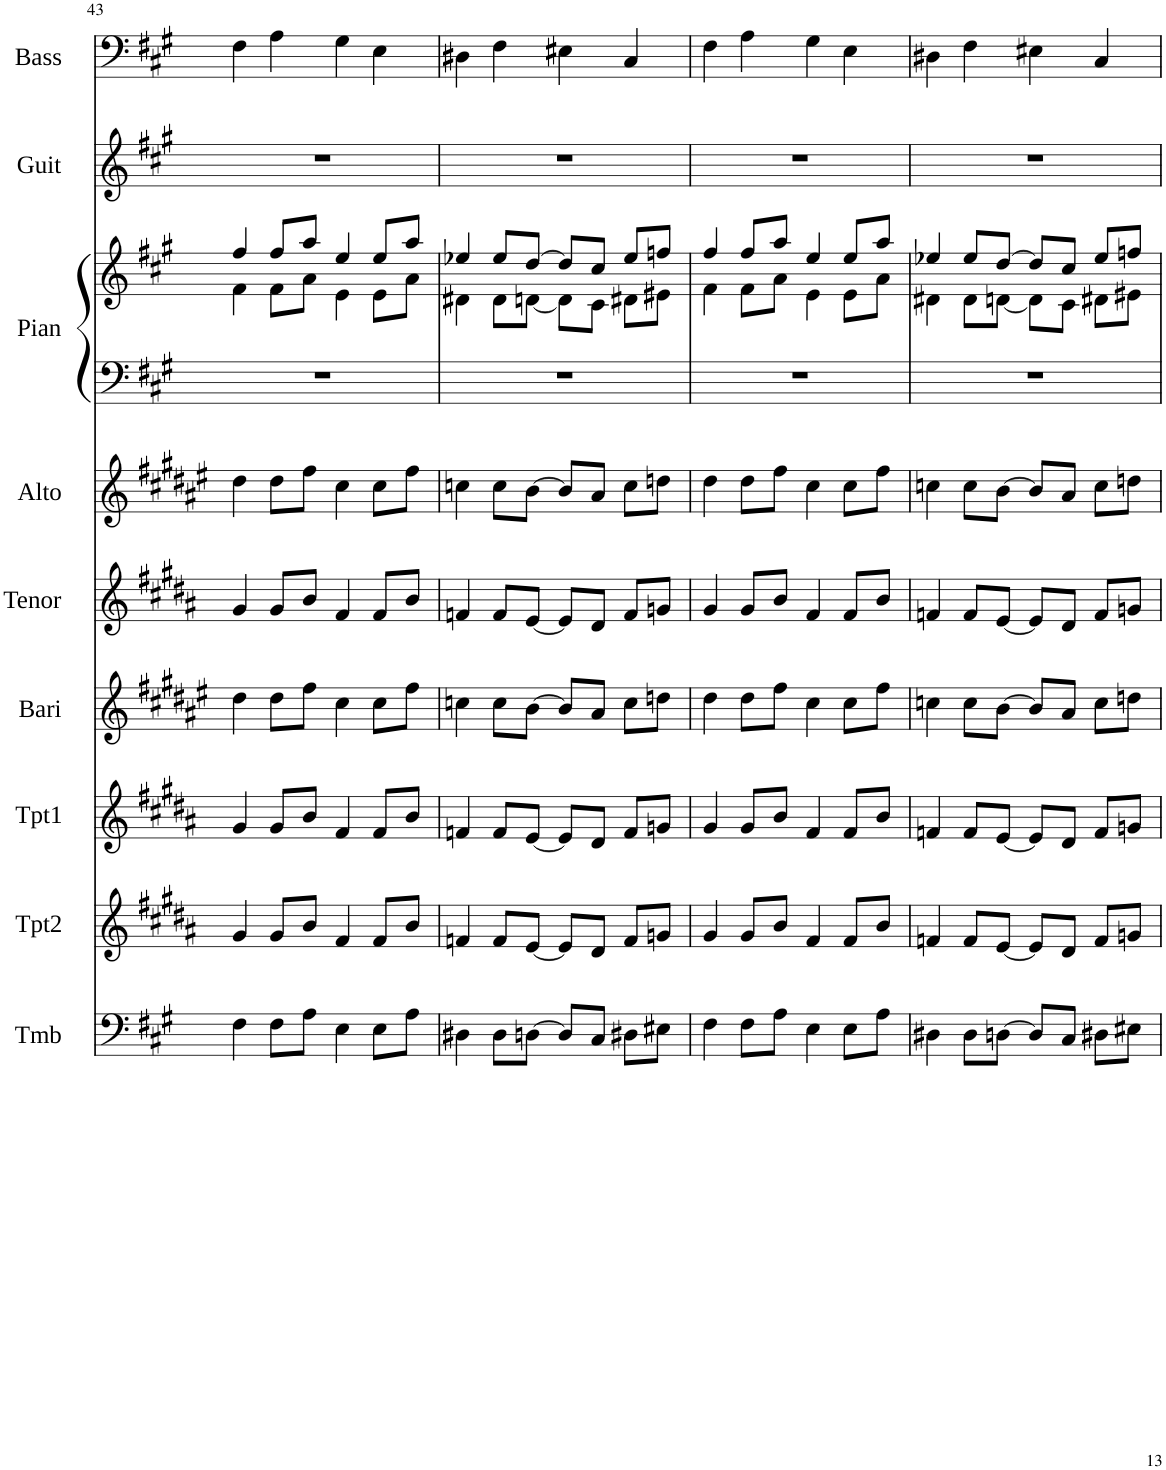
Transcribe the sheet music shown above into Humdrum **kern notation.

**kern	**kern	**kern	**kern	**kern	**kern	**kern	**kern	**kern	**kern
*part9	*part8	*part7	*part6	*part5	*part4	*part3	*part3	*part2	*part1
*staff10	*staff9	*staff8	*staff7	*staff6	*staff5	*staff4	*staff3	*staff2	*staff1
*I"Trombone	*I"Trumpet 2	*I"Trumpet 1	*I"Baritone Sax	*I"Tenor Sax	*I"Alto Sax	*I"Piano	*	*I"Guitar	*I"Bass
*I'Tmb	*I'Tpt2	*I'Tpt1	*I'Bari	*I'Tenor	*I'Alto	*I'Pian	*	*I'Guit	*I'Bass
!!LO:PB:g=z
*clefF4	*clefG2	*clefG2	*clefG2	*clefG2	*clefG2	*clefF4	*clefG2	*clefG2	*clefF4
*	*Trd8c14	*Trd8c14	*Trd-2c-3	*Trd1c2	*Trd5c9	*	*	*	*
*k[f#c#g#]	*k[f#c#g#d#a#]	*k[f#c#g#d#a#]	*k[f#c#g#d#a#e#]	*k[f#c#g#d#a#]	*k[f#c#g#d#a#e#]	*k[f#c#g#]	*k[f#c#g#]	*k[f#c#g#]	*k[f#c#g#]
*M4/4	*M4/4	*M4/4	*M4/4	*M4/4	*M4/4	*M4/4	*M4/4	*M4/4	*M4/4
=43	=43	=43	=43	=43	=43	=43	=43	=43	=43
*	*	*	*	*	*	*	*^	*	*
4F#\	4g#/	4g#/	4dd#\	4g#/	4dd#\	1r	4ff#/	4f#\	1r	4F#\
8F#\L	8g#/L	8g#/L	8dd#\L	8g#/L	8dd#\L	.	8ff#/L	8f#\L	.	4A\
8A\J	8b/J	8b/J	8ff#\J	8b/J	8ff#\J	.	8aa/J	8a\J	.	.
4E\	4f#/	4f#/	4cc#\	4f#/	4cc#\	.	4ee/	4e\	.	4G#\
8E\L	8f#/L	8f#/L	8cc#\L	8f#/L	8cc#\L	.	8ee/L	8e\L	.	4E\
8A\J	8b/J	8b/J	8ff#\J	8b/J	8ff#\J	.	8aa/J	8a\J	.	.
=44	=44	=44	=44	=44	=44	=44	=44	=44	=44	=44
4D#X\	4fn/	4fn/	4ccn\	4fn/	4ccn\	1r	4ee-X/	4d#X\	1r	4D#X\
8D#\L	8f/L	8f/L	8cc\L	8f/L	8cc\L	.	8ee-/L	8d#\L	.	4F#\
[8Dn\J	[8e/J	[8e/J	[8b\J	[8e/J	[8b\J	.	[8dd/J	[8dn\J	.	.
8D/L]	8e/L]	8e/L]	8b/L]	8e/L]	8b/L]	.	8dd/L]	8d\L]	.	4E#X\
8C#/J	8d#/J	8d#/J	8a#/J	8d#/J	8a#/J	.	8cc#/J	8c#\J	.	.
8D#X\L	8f/L	8f/L	8cc\L	8f/L	8cc\L	.	8ee-/L	8d#X\L	.	4C#/
8E#X\J	8gn/J	8gn/J	8ddn\J	8gn/J	8ddn\J	.	8ffn/J	8e#X\J	.	.
=45	=45	=45	=45	=45	=45	=45	=45	=45	=45	=45
4F#\	4g#/	4g#/	4dd#\	4g#/	4dd#\	1r	4ff#/	4f#\	1r	4F#\
8F#\L	8g#/L	8g#/L	8dd#\L	8g#/L	8dd#\L	.	8ff#/L	8f#\L	.	4A\
8A\J	8b/J	8b/J	8ff#\J	8b/J	8ff#\J	.	8aa/J	8a\J	.	.
4E\	4f#/	4f#/	4cc#\	4f#/	4cc#\	.	4ee/	4e\	.	4G#\
8E\L	8f#/L	8f#/L	8cc#\L	8f#/L	8cc#\L	.	8ee/L	8e\L	.	4E\
8A\J	8b/J	8b/J	8ff#\J	8b/J	8ff#\J	.	8aa/J	8a\J	.	.
=46	=46	=46	=46	=46	=46	=46	=46	=46	=46	=46
4D#X\	4fn/	4fn/	4ccn\	4fn/	4ccn\	1r	4ee-X/	4d#X\	1r	4D#X\
8D#\L	8f/L	8f/L	8cc\L	8f/L	8cc\L	.	8ee-/L	8d#\L	.	4F#\
[8Dn\J	[8e/J	[8e/J	[8b\J	[8e/J	[8b\J	.	[8dd/J	[8dn\J	.	.
8D/L]	8e/L]	8e/L]	8b/L]	8e/L]	8b/L]	.	8dd/L]	8d\L]	.	4E#X\
8C#/J	8d#/J	8d#/J	8a#/J	8d#/J	8a#/J	.	8cc#/J	8c#\J	.	.
8D#X\L	8f/L	8f/L	8cc\L	8f/L	8cc\L	.	8ee-/L	8d#X\L	.	4C#/
8E#X\J	8gn/J	8gn/J	8ddn\J	8gn/J	8ddn\J	.	8ffn/J	8e#X\J	.	.
*	*	*	*	*	*	*	*v	*v	*	*
=	=	=	=	=	=	=	=	=	=
*-	*-	*-	*-	*-	*-	*-	*-	*-	*-
